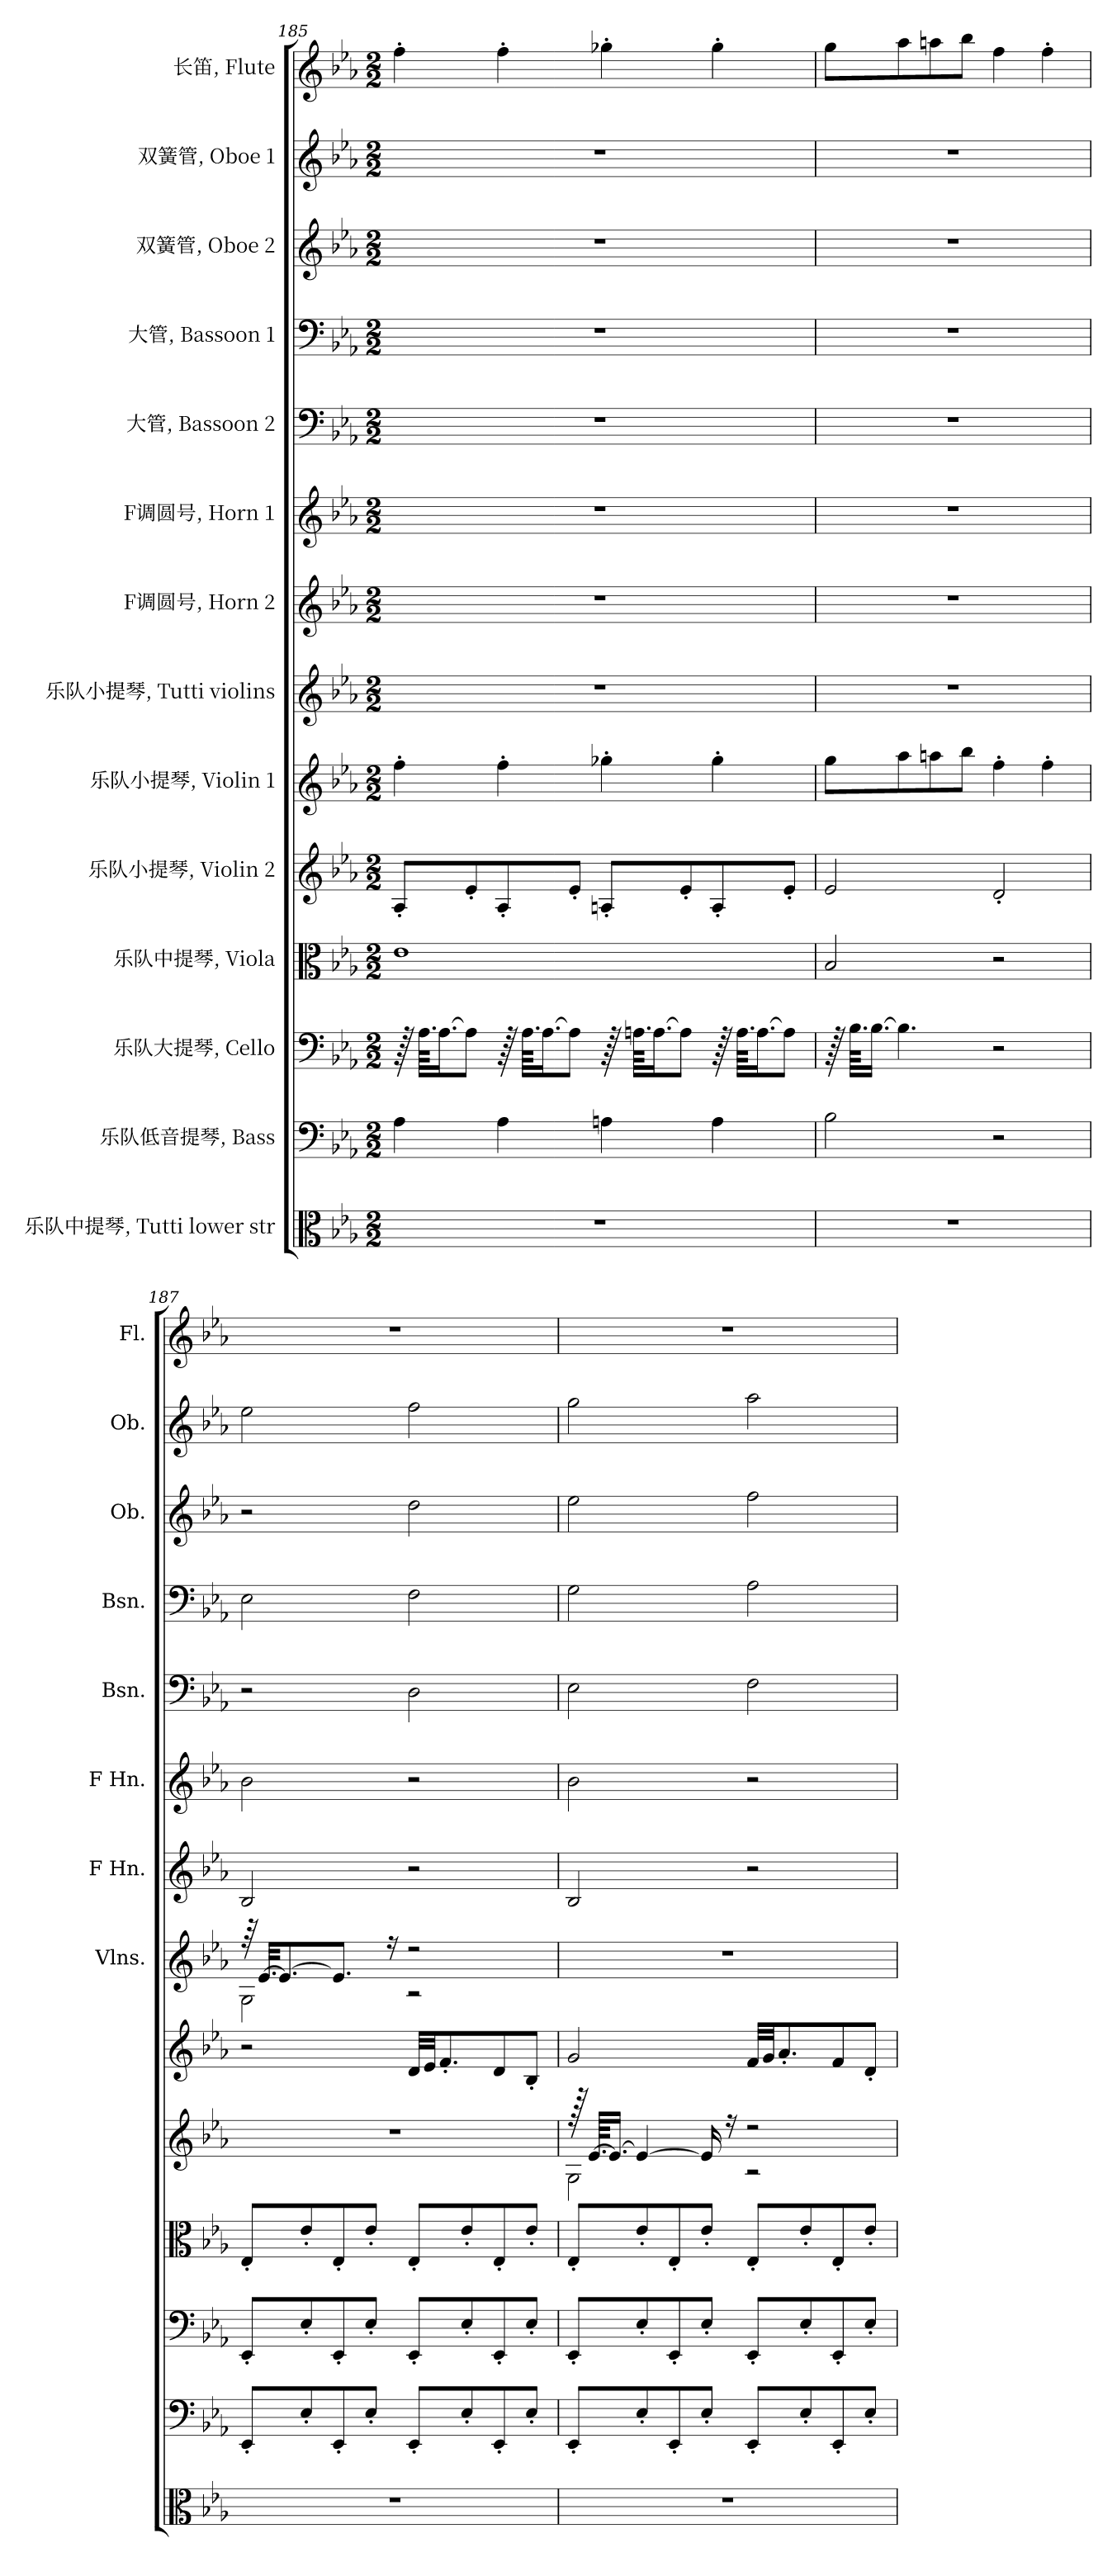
**kern	**kern	**kern	**kern	**kern	**kern	**kern	**kern	**kern	**kern	**kern	**kern	**kern	**kern
*part14	*part13	*part12	*part11	*part10	*part9	*part8	*part7	*part6	*part5	*part4	*part3	*part2	*part1
*staff14	*staff13	*staff12	*staff11	*staff10	*staff9	*staff8	*staff7	*staff6	*staff5	*staff4	*staff3	*staff2	*staff1
*I"乐队中提琴, Tutti lower str	*I"乐队低音提琴, Bass	*I"乐队大提琴, Cello	*I"乐队中提琴, Viola	*I"乐队小提琴, Violin 2	*I"乐队小提琴, Violin 1	*I"乐队小提琴, Tutti violins	*I"F调圆号, Horn 2	*I"F调圆号, Horn 1	*I"大管, Bassoon 2	*I"大管, Bassoon 1	*I"双簧管, Oboe 2	*I"双簧管, Oboe 1	*I"长笛, Flute
*	*	*	*	*	*	*I'Vlns.	*I'F Hn.	*I'F Hn.	*I'Bsn.	*I'Bsn.	*I'Ob.	*I'Ob.	*I'Fl.
!!LO:PB:g=z
*clefC3	*clefF4	*clefF4	*clefC3	*clefG2	*clefG2	*clefG2	*clefG2	*clefG2	*clefF4	*clefF4	*clefG2	*clefG2	*clefG2
*	*ITrd7c12	*	*	*	*	*	*ITrd4c7	*ITrd4c7	*	*	*	*	*
*k[b-e-a-]	*k[b-e-a-]	*k[b-e-a-]	*k[b-e-a-]	*k[b-e-a-]	*k[b-e-a-]	*k[b-e-a-]	*k[b-e-a-d-]	*k[b-e-a-d-]	*k[b-e-a-]	*k[b-e-a-]	*k[b-e-a-]	*k[b-e-a-]	*k[b-e-a-]
*M2/2	*M2/2	*M2/2	*M2/2	*M2/2	*M2/2	*M2/2	*M2/2	*M2/2	*M2/2	*M2/2	*M2/2	*M2/2	*M2/2
*MM160	*MM160	*MM160	*MM160	*MM160	*MM160	*MM160	*MM160	*MM160	*MM160	*MM160	*MM160	*MM160	*MM160
=185	=185	=185	=185	=185	=185	=185	=185	=185	=185	=185	=185	=185	=185
1r	4AA-\	128r	1e-	8A-'/L	4ff'\	1r	1r	1r	1r	1r	1r	1r	4ff'\
.	.	64.A-\KKLL	.	.	.	.	.	.	.	.	.	.	.
.	.	[16.A-\J	.	.	.	.	.	.	.	.	.	.	.
.	.	8A-\J]	.	8e-'/	.	.	.	.	.	.	.	.	.
.	4AA-\	128r	.	8A-'/	4ff'\	.	.	.	.	.	.	.	4ff'\
.	.	64.A-\KKLL	.	.	.	.	.	.	.	.	.	.	.
.	.	[16.A-\J	.	.	.	.	.	.	.	.	.	.	.
.	.	8A-\J]	.	8e-'/J	.	.	.	.	.	.	.	.	.
.	4AAn\	128r	.	8An'/L	4gg-X'\	.	.	.	.	.	.	.	4gg-X'\
.	.	64.An\KKLL	.	.	.	.	.	.	.	.	.	.	.
.	.	[16.A\J	.	.	.	.	.	.	.	.	.	.	.
.	.	8A\J]	.	8e-'/	.	.	.	.	.	.	.	.	.
.	4AA\	128r	.	8A'/	4gg-'\	.	.	.	.	.	.	.	4gg-'\
.	.	64.A\KKLL	.	.	.	.	.	.	.	.	.	.	.
.	.	[16.A\J	.	.	.	.	.	.	.	.	.	.	.
.	.	8A\J]	.	8e-'/J	.	.	.	.	.	.	.	.	.
=186	=186	=186	=186	=186	=186	=186	=186	=186	=186	=186	=186	=186	=186
*	*	*	*	*	*	*	*	*	*	*	*	*	*MM156
1r	2BB-\	128r	2B-/	2e-/	8gg\L	1r	1r	1r	1r	1r	1r	1r	8gg\L
.	.	64.B-\KKLL	.	.	.	.	.	.	.	.	.	.	.
.	.	[16.B-\JJ	.	.	.	.	.	.	.	.	.	.	.
*	*	*	*	*	*	*	*	*	*	*	*	*	*MM160
.	.	4.B-\]	.	.	8aa-\	.	.	.	.	.	.	.	8aa-\
.	.	.	.	.	8aan\	.	.	.	.	.	.	.	8aan\
.	.	.	.	.	8bb-\J	.	.	.	.	.	.	.	8bb-\J
.	2r	2r	2r	2d'/	4ff'\	.	.	.	.	.	.	.	4ff\
.	.	.	.	.	4ff'\	.	.	.	.	.	.	.	4ff'\
!!LO:PB:g=z
=187	=187	=187	=187	=187	=187	=187	=187	=187	=187	=187	=187	=187	=187
*	*	*	*	*	*	*	*	*	*	*	*	*	*MM160
*	*	*	*	*	*	*^	*	*	*	*	*	*	*
1r	8EEE-'/L	8EE-'/L	8E-'/L	1r	2r	64r	2G\	2E-/	2e-\	2r	2E-\	2r	2ee-\	1r
.	.	.	.	.	.	[32.e-/KKL	.	.	.	.	.	.	.	.
.	.	.	.	.	.	8.e-/_	.	.	.	.	.	.	.	.
.	8EE-'/	8E-'/	8e-'/	.	.	.	.	.	.	.	.	.	.	.
.	8EEE-'/	8EE-'/	8E-'/	.	.	8.e-/J]	.	.	.	.	.	.	.	.
.	8EE-'/J	8E-'/J	8e-'/J	.	.	.	.	.	.	.	.	.	.	.
.	.	.	.	.	.	16r	.	.	.	.	.	.	.	.
.	8EEE-'/L	8EE-'/L	8E-'/L	.	32d/LLL	2r	2r	2r	2r	2D\	2F\	2dd\	2ff\	.
.	.	.	.	.	32e-/JJ	.	.	.	.	.	.	.	.	.
.	.	.	.	.	8.f'/	.	.	.	.	.	.	.	.	.
.	8EE-'/	8E-'/	8e-'/	.	.	.	.	.	.	.	.	.	.	.
.	8EEE-'/	8EE-'/	8E-'/	.	8d/	.	.	.	.	.	.	.	.	.
.	8EE-'/J	8E-'/J	8e-'/J	.	8B-'/J	.	.	.	.	.	.	.	.	.
*	*	*	*	*	*	*v	*v	*	*	*	*	*	*	*
=188	=188	=188	=188	=188	=188	=188	=188	=188	=188	=188	=188	=188	=188
*	*	*	*	*	*	*	*	*	*	*	*	*	*MM160
*	*	*	*	*^	*	*	*	*	*	*	*	*	*
1r	8EEE-'/L	8EE-'/L	8E-'/L	128r	2G\	2g/	1r	2E-/	2e-\	2E-\	2G\	2ee-\	2gg\	1r
.	.	.	.	[64.e-/KKLL	.	.	.	.	.	.	.	.	.	.
.	.	.	.	16.e-/JJ_	.	.	.	.	.	.	.	.	.	.
.	8EE-'/	8E-'/	8e-'/	4e-/_	.	.	.	.	.	.	.	.	.	.
.	8EEE-'/	8EE-'/	8E-'/	.	.	.	.	.	.	.	.	.	.	.
.	8EE-'/J	8E-'/J	8e-'/J	16e-/]	.	.	.	.	.	.	.	.	.	.
.	.	.	.	16r	.	.	.	.	.	.	.	.	.	.
.	8EEE-'/L	8EE-'/L	8E-'/L	2r	2r	32f/LLL	.	2r	2r	2F\	2A-\	2ff\	2aa-\	.
.	.	.	.	.	.	32g/JJ	.	.	.	.	.	.	.	.
.	.	.	.	.	.	8.a-'/	.	.	.	.	.	.	.	.
.	8EE-'/	8E-'/	8e-'/	.	.	.	.	.	.	.	.	.	.	.
.	8EEE-'/	8EE-'/	8E-'/	.	.	8f/	.	.	.	.	.	.	.	.
.	8EE-'/J	8E-'/J	8e-'/J	.	.	8d'/J	.	.	.	.	.	.	.	.
*	*	*	*	*v	*v	*	*	*	*	*	*	*	*	*
=	=	=	=	=	=	=	=	=	=	=	=	=	=
*-	*-	*-	*-	*-	*-	*-	*-	*-	*-	*-	*-	*-	*-
